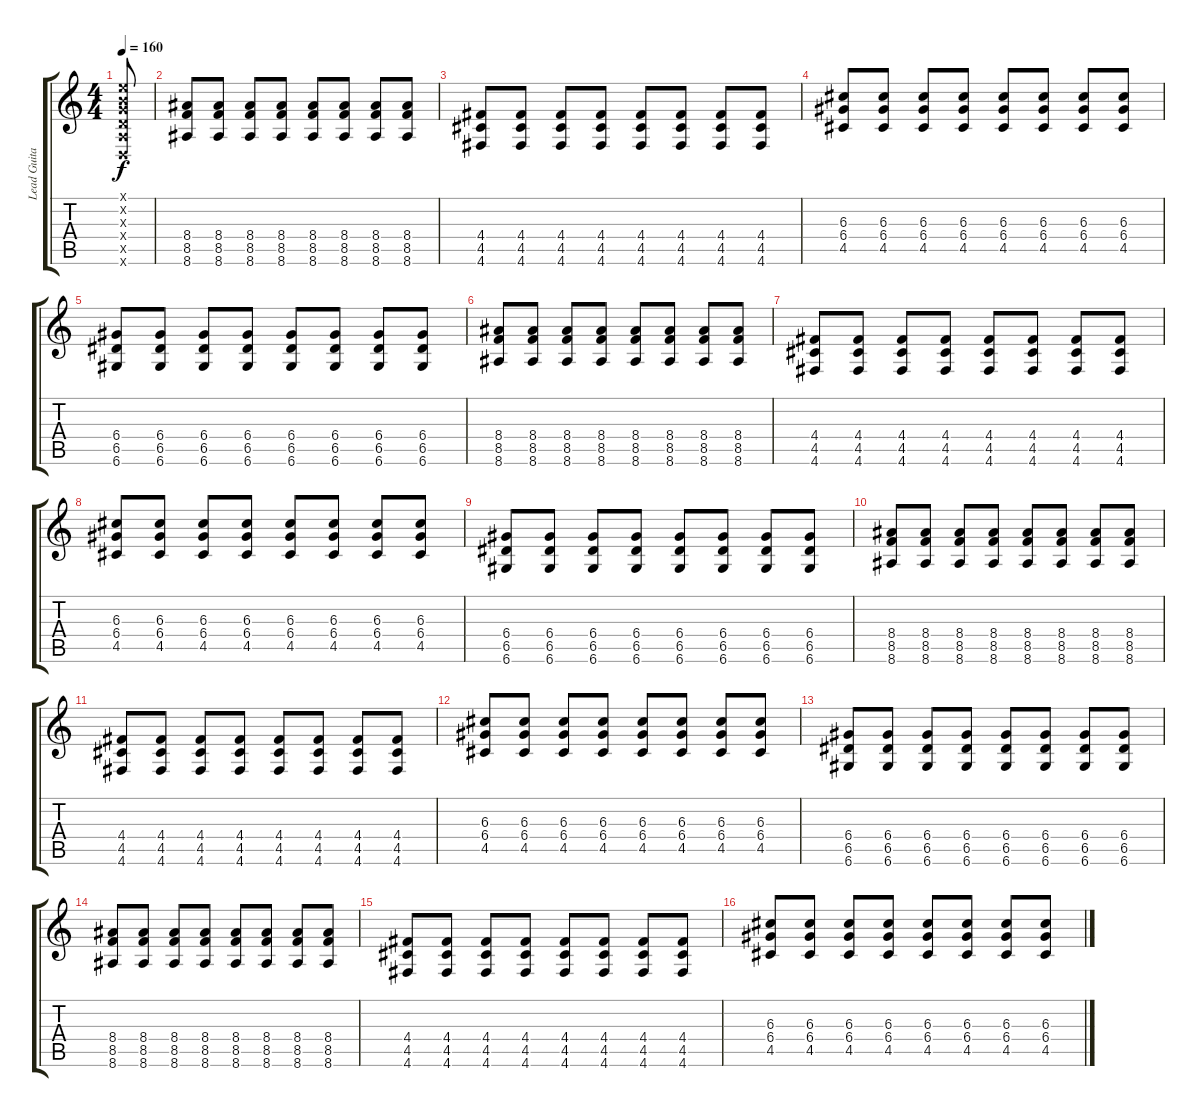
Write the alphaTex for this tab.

\track ("Lead Guitar" "Lead Guita") {instrument distortionguitar}
\staff {score tabs}
\tuning (E4 B3 G3 D3 A2 D2) {hide}
\ts (4 4)
\tempo 160
\clef g2
\ks c
(0.1{x} 0.2{x} 0.3{x} 0.4{x} 0.5{x} 0.6{x}).8{dy f} |
(8.4 8.5 8.6).8 (8.4 8.5 8.6).8 (8.4 8.5 8.6).8 (8.4 8.5 8.6).8 (8.4 8.5 8.6).8 (8.4 8.5 8.6).8 (8.4 8.5 8.6).8 (8.4 8.5 8.6).8 |
(4.4 4.5 4.6).8 (4.4 4.5 4.6).8 (4.4 4.5 4.6).8 (4.4 4.5 4.6).8 (4.4 4.5 4.6).8 (4.4 4.5 4.6).8 (4.4 4.5 4.6).8 (4.4 4.5 4.6).8 |
(6.3 6.4 4.5).8 (6.3 6.4 4.5).8 (6.3 6.4 4.5).8 (6.3 6.4 4.5).8 (6.3 6.4 4.5).8 (6.3 6.4 4.5).8 (6.3 6.4 4.5).8 (6.3 6.4 4.5).8 |
(6.4 6.5 6.6).8 (6.4 6.5 6.6).8 (6.4 6.5 6.6).8 (6.4 6.5 6.6).8 (6.4 6.5 6.6).8 (6.4 6.5 6.6).8 (6.4 6.5 6.6).8 (6.4 6.5 6.6).8 |
(8.4 8.5 8.6).8 (8.4 8.5 8.6).8 (8.4 8.5 8.6).8 (8.4 8.5 8.6).8 (8.4 8.5 8.6).8 (8.4 8.5 8.6).8 (8.4 8.5 8.6).8 (8.4 8.5 8.6).8 |
(4.4 4.5 4.6).8 (4.4 4.5 4.6).8 (4.4 4.5 4.6).8 (4.4 4.5 4.6).8 (4.4 4.5 4.6).8 (4.4 4.5 4.6).8 (4.4 4.5 4.6).8 (4.4 4.5 4.6).8 |
(6.3 6.4 4.5).8 (6.3 6.4 4.5).8 (6.3 6.4 4.5).8 (6.3 6.4 4.5).8 (6.3 6.4 4.5).8 (6.3 6.4 4.5).8 (6.3 6.4 4.5).8 (6.3 6.4 4.5).8 |
(6.4 6.5 6.6).8 (6.4 6.5 6.6).8 (6.4 6.5 6.6).8 (6.4 6.5 6.6).8 (6.4 6.5 6.6).8 (6.4 6.5 6.6).8 (6.4 6.5 6.6).8 (6.4 6.5 6.6).8 |
(8.4 8.5 8.6).8 (8.4 8.5 8.6).8 (8.4 8.5 8.6).8 (8.4 8.5 8.6).8 (8.4 8.5 8.6).8 (8.4 8.5 8.6).8 (8.4 8.5 8.6).8 (8.4 8.5 8.6).8 |
(4.4 4.5 4.6).8 (4.4 4.5 4.6).8 (4.4 4.5 4.6).8 (4.4 4.5 4.6).8 (4.4 4.5 4.6).8 (4.4 4.5 4.6).8 (4.4 4.5 4.6).8 (4.4 4.5 4.6).8 |
(6.3 6.4 4.5).8 (6.3 6.4 4.5).8 (6.3 6.4 4.5).8 (6.3 6.4 4.5).8 (6.3 6.4 4.5).8 (6.3 6.4 4.5).8 (6.3 6.4 4.5).8 (6.3 6.4 4.5).8 |
(6.4 6.5 6.6).8 (6.4 6.5 6.6).8 (6.4 6.5 6.6).8 (6.4 6.5 6.6).8 (6.4 6.5 6.6).8 (6.4 6.5 6.6).8 (6.4 6.5 6.6).8 (6.4 6.5 6.6).8 |
(8.4 8.5 8.6).8 (8.4 8.5 8.6).8 (8.4 8.5 8.6).8 (8.4 8.5 8.6).8 (8.4 8.5 8.6).8 (8.4 8.5 8.6).8 (8.4 8.5 8.6).8 (8.4 8.5 8.6).8 |
(4.4 4.5 4.6).8 (4.4 4.5 4.6).8 (4.4 4.5 4.6).8 (4.4 4.5 4.6).8 (4.4 4.5 4.6).8 (4.4 4.5 4.6).8 (4.4 4.5 4.6).8 (4.4 4.5 4.6).8 |
(6.3 6.4 4.5).8 (6.3 6.4 4.5).8 (6.3 6.4 4.5).8 (6.3 6.4 4.5).8 (6.3 6.4 4.5).8 (6.3 6.4 4.5).8 (6.3 6.4 4.5).8 (6.3 6.4 4.5).8
